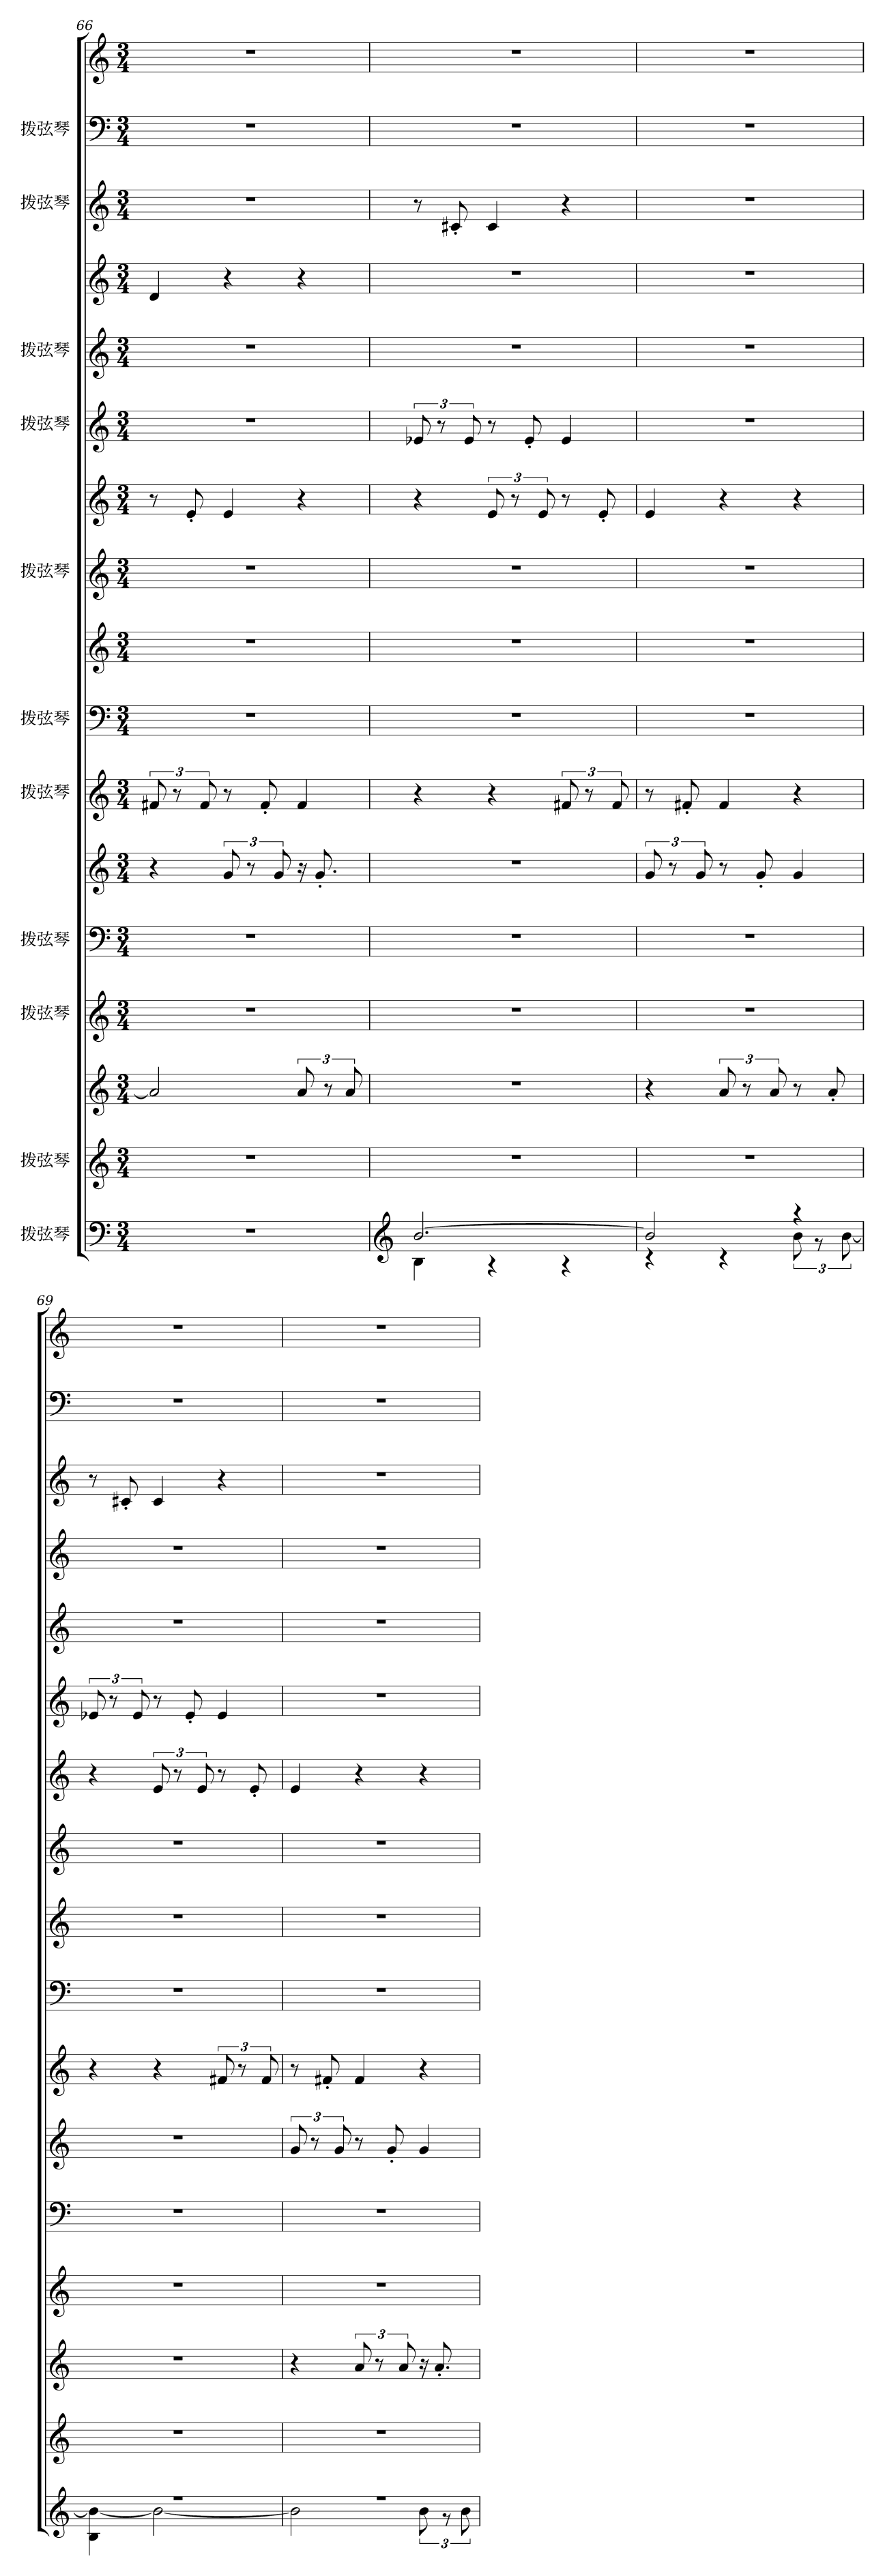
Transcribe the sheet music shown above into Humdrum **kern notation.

**kern	**kern	**kern	**kern	**kern	**kern	**kern	**kern	**kern	**kern	**kern	**kern	**kern	**kern	**kern	**kern	**kern
*part11	*part10	*part10	*part9	*part8	*part8	*part7	*part6	*part6	*part5	*part5	*part4	*part3	*part3	*part2	*part1	*part1
*staff17	*staff16	*staff15	*staff14	*staff13	*staff12	*staff11	*staff10	*staff9	*staff8	*staff7	*staff6	*staff5	*staff4	*staff3	*staff2	*staff1
*I"拨弦琴	*I"拨弦琴	*	*I"拨弦琴	*I"拨弦琴	*	*I"拨弦琴	*I"拨弦琴	*	*I"拨弦琴	*	*I"拨弦琴	*I"拨弦琴	*	*I"拨弦琴	*I"拨弦琴	*
*clefF4	*clefG2	*clefG2	*clefG2	*clefF4	*clefG2	*clefG2	*clefF4	*clefG2	*clefG2	*clefG2	*clefG2	*clefG2	*clefG2	*clefG2	*clefF4	*clefG2
*k[]	*k[]	*k[]	*k[]	*k[]	*k[]	*k[]	*k[]	*k[]	*k[]	*k[]	*k[]	*k[]	*k[]	*k[]	*k[]	*k[]
*M3/4	*M3/4	*M3/4	*M3/4	*M3/4	*M3/4	*M3/4	*M3/4	*M3/4	*M3/4	*M3/4	*M3/4	*M3/4	*M3/4	*M3/4	*M3/4	*M3/4
=66	=66	=66	=66	=66	=66	=66	=66	=66	=66	=66	=66	=66	=66	=66	=66	=66
2.r	2.r	2a/]	2.r	2.r	4r	12f#X/	2.r	2.r	2.r	8r	2.r	2.r	4d/	2.r	2.r	2.r
.	.	.	.	.	.	12r	.	.	.	.	.	.	.	.	.	.
.	.	.	.	.	.	.	.	.	.	8e'/	.	.	.	.	.	.
.	.	.	.	.	.	12f#/	.	.	.	.	.	.	.	.	.	.
.	.	.	.	.	12g/	8r	.	.	.	4e/	.	.	4r	.	.	.
.	.	.	.	.	12r	.	.	.	.	.	.	.	.	.	.	.
.	.	.	.	.	.	8f#'/	.	.	.	.	.	.	.	.	.	.
.	.	.	.	.	12g/	.	.	.	.	.	.	.	.	.	.	.
.	.	12a/	.	.	16r	4f#/	.	.	.	4r	.	.	4r	.	.	.
.	.	.	.	.	8.g'/	.	.	.	.	.	.	.	.	.	.	.
.	.	12r	.	.	.	.	.	.	.	.	.	.	.	.	.	.
.	.	12a/	.	.	.	.	.	.	.	.	.	.	.	.	.	.
=67	=67	=67	=67	=67	=67	=67	=67	=67	=67	=67	=67	=67	=67	=67	=67	=67
*clefG2	*	*	*	*	*	*	*	*	*	*	*	*	*	*	*	*
*^	*	*	*	*	*	*	*	*	*	*	*	*	*	*	*	*
[2.b/	4B\	2.r	2.r	2.r	2.r	2.r	4r	2.r	2.r	2.r	4r	12e-X/	2.r	2.r	8r	2.r	2.r
.	.	.	.	.	.	.	.	.	.	.	.	12r	.	.	.	.	.
.	.	.	.	.	.	.	.	.	.	.	.	.	.	.	8c#X'/	.	.
.	.	.	.	.	.	.	.	.	.	.	.	12e-/	.	.	.	.	.
.	4r	.	.	.	.	.	4r	.	.	.	12e/	8r	.	.	4c#/	.	.
.	.	.	.	.	.	.	.	.	.	.	12r	.	.	.	.	.	.
.	.	.	.	.	.	.	.	.	.	.	.	8e-'/	.	.	.	.	.
.	.	.	.	.	.	.	.	.	.	.	12e/	.	.	.	.	.	.
.	4r	.	.	.	.	.	12f#X/	.	.	.	8r	4e-/	.	.	4r	.	.
.	.	.	.	.	.	.	12r	.	.	.	.	.	.	.	.	.	.
.	.	.	.	.	.	.	.	.	.	.	8e'/	.	.	.	.	.	.
.	.	.	.	.	.	.	12f#/	.	.	.	.	.	.	.	.	.	.
!!LO:PB:g=z
=68	=68	=68	=68	=68	=68	=68	=68	=68	=68	=68	=68	=68	=68	=68	=68	=68	=68
2b/]	4r	2.r	4r	2.r	2.r	12g/	8r	2.r	2.r	2.r	4e/	2.r	2.r	2.r	2.r	2.r	2.r
.	.	.	.	.	.	12r	.	.	.	.	.	.	.	.	.	.	.
.	.	.	.	.	.	.	8f#X'/	.	.	.	.	.	.	.	.	.	.
.	.	.	.	.	.	12g/	.	.	.	.	.	.	.	.	.	.	.
.	4r	.	12a/	.	.	8r	4f#/	.	.	.	4r	.	.	.	.	.	.
.	.	.	12r	.	.	.	.	.	.	.	.	.	.	.	.	.	.
.	.	.	.	.	.	8g'/	.	.	.	.	.	.	.	.	.	.	.
.	.	.	12a/	.	.	.	.	.	.	.	.	.	.	.	.	.	.
4r	12b\	.	8r	.	.	4g/	4r	.	.	.	4r	.	.	.	.	.	.
.	12r	.	.	.	.	.	.	.	.	.	.	.	.	.	.	.	.
.	.	.	8a'/	.	.	.	.	.	.	.	.	.	.	.	.	.	.
.	[12b\	.	.	.	.	.	.	.	.	.	.	.	.	.	.	.	.
=69	=69	=69	=69	=69	=69	=69	=69	=69	=69	=69	=69	=69	=69	=69	=69	=69	=69
2.r	4B\ 4b\_	2.r	2.r	2.r	2.r	2.r	4r	2.r	2.r	2.r	4r	12e-X/	2.r	2.r	8r	2.r	2.r
.	.	.	.	.	.	.	.	.	.	.	.	12r	.	.	.	.	.
.	.	.	.	.	.	.	.	.	.	.	.	.	.	.	8c#X'/	.	.
.	.	.	.	.	.	.	.	.	.	.	.	12e-/	.	.	.	.	.
.	2b\_	.	.	.	.	.	4r	.	.	.	12e/	8r	.	.	4c#/	.	.
.	.	.	.	.	.	.	.	.	.	.	12r	.	.	.	.	.	.
.	.	.	.	.	.	.	.	.	.	.	.	8e-'/	.	.	.	.	.
.	.	.	.	.	.	.	.	.	.	.	12e/	.	.	.	.	.	.
.	.	.	.	.	.	.	12f#X/	.	.	.	8r	4e-/	.	.	4r	.	.
.	.	.	.	.	.	.	12r	.	.	.	.	.	.	.	.	.	.
.	.	.	.	.	.	.	.	.	.	.	8e'/	.	.	.	.	.	.
.	.	.	.	.	.	.	12f#/	.	.	.	.	.	.	.	.	.	.
=70	=70	=70	=70	=70	=70	=70	=70	=70	=70	=70	=70	=70	=70	=70	=70	=70	=70
2.r	2b\]	2.r	4r	2.r	2.r	12g/	8r	2.r	2.r	2.r	4e/	2.r	2.r	2.r	2.r	2.r	2.r
.	.	.	.	.	.	12r	.	.	.	.	.	.	.	.	.	.	.
.	.	.	.	.	.	.	8f#X'/	.	.	.	.	.	.	.	.	.	.
.	.	.	.	.	.	12g/	.	.	.	.	.	.	.	.	.	.	.
.	.	.	12a/	.	.	8r	4f#/	.	.	.	4r	.	.	.	.	.	.
.	.	.	12r	.	.	.	.	.	.	.	.	.	.	.	.	.	.
.	.	.	.	.	.	8g'/	.	.	.	.	.	.	.	.	.	.	.
.	.	.	12a/	.	.	.	.	.	.	.	.	.	.	.	.	.	.
.	12b\	.	16r	.	.	4g/	4r	.	.	.	4r	.	.	.	.	.	.
.	.	.	8.a'/	.	.	.	.	.	.	.	.	.	.	.	.	.	.
.	12r	.	.	.	.	.	.	.	.	.	.	.	.	.	.	.	.
.	12b\	.	.	.	.	.	.	.	.	.	.	.	.	.	.	.	.
*v	*v	*	*	*	*	*	*	*	*	*	*	*	*	*	*	*	*
=	=	=	=	=	=	=	=	=	=	=	=	=	=	=	=	=
*-	*-	*-	*-	*-	*-	*-	*-	*-	*-	*-	*-	*-	*-	*-	*-	*-
